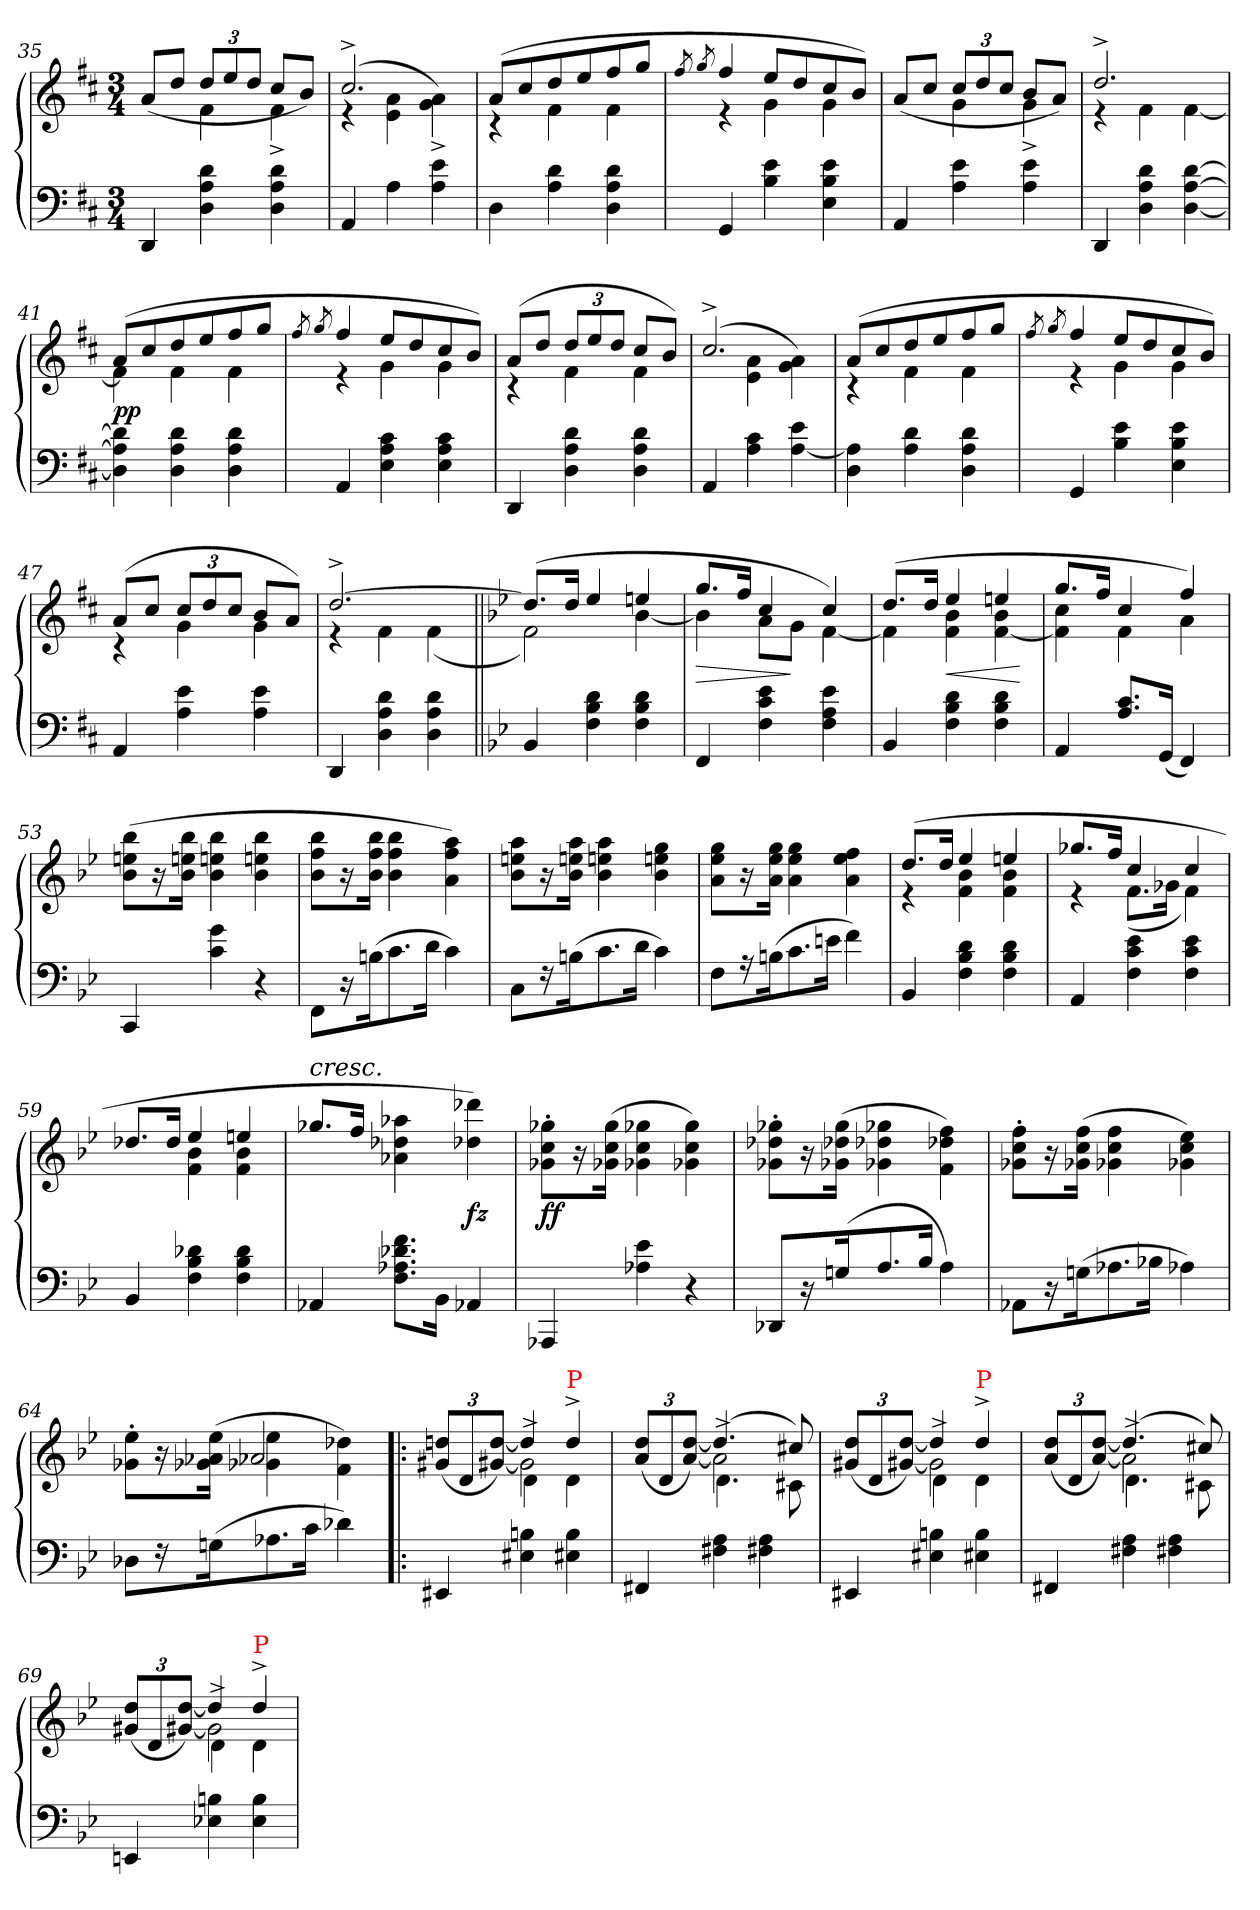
**kern	**kern	**dynam
*part2	*part1	*part1
*staff2	*staff1	*staff1
!!LO:LB:g=z
*clefF4	*clefG2	*
*k[f#c#]	*k[f#c#]	*
*D:	*D:	*
*M3/4	*M3/4	*
=35	=35	=35
*	*^	*
4DD	(>8a/L	4ryy	.
.	8ddJ	.	.
*	*Xbrackettup	*	*
4D 4A 4d	12ddL	4f#	.
.	12ee	.	.
.	12ddJ	.	.
4D 4A 4d	8cc#L	4f#^<	.
.	8bJ)	.	.
=36	=36	=36	=36
4AA	(>2.cc#^>	4r	.
4A	.	4e 4a	.
4A 4e	.	4g^< 4a^<)	.
=37	=37	=37	=37
4D	(>8aL	4r	.
.	8cc#	.	.
4A 4d	8dd	4f#	.
.	8ee	.	.
4D 4A 4d	8ff#	4f#	.
.	8ggJ	.	.
=38	=38	=38	=38
.	8qff#/	.	.
.	8qgg/	.	.
4GG	4ff#	4r	.
4B 4e	8eeL	4g	.
.	8dd	.	.
4E 4B 4e	8cc#	4g	.
.	8bJ)	.	.
=39	=39	=39	=39
4AA	(>8a/L	4ryy	.
.	8cc#J	.	.
4A 4e	12cc#L	4g	.
.	12dd	.	.
.	12cc#J	.	.
4A 4e	8bL	4g^<	.
.	8aJ)	.	.
=40	=40	=40	=40
4DD	2.dd^>	4r	.
4D 4A 4d	.	4f#	.
[4D [4A [4d	.	[4f#	.
!!LO:LB:g=z	!!
=41	=41	=41	=41
4D] 4A] 4d]	(>8aL	4f#]	pp
.	8cc#	.	.
4D 4A 4d	8dd	4f#	.
.	8ee	.	.
4D 4A 4d	8ff#	4f#	.
.	8ggJ	.	.
=42	=42	=42	=42
.	8qff#/	.	.
.	8qgg/	.	.
4AA	4ff#	4r	.
4E 4A 4c#	8eeL	4g	.
.	8dd	.	.
4E 4A 4c#	8cc#	4g	.
.	8bJ)	.	.
=43	=43	=43	=43
4DD	(>8aL	4r	.
.	8ddJ	.	.
4D 4A 4d	12ddL	4f#	.
.	12ee	.	.
.	12ddJ	.	.
4D 4A 4d	8cc#L	4f#	.
.	8bJ)	.	.
=44	=44	=44	=44
4AA	(>2.cc#^>	4ryy	.
4A 4c#	.	4e 4a	.
[4A 4e	.	4g 4a)	.
=45	=45	=45	=45
4D 4A]	(>8aL	4r	.
.	8cc#	.	.
4A 4d	8dd	4f#	.
.	8ee	.	.
4D 4A 4d	8ff#	4f#	.
.	8ggJ	.	.
=46	=46	=46	=46
.	8qff#/	.	.
.	8qgg/	.	.
4GG	4ff#	4r	.
4B 4e	8eeL	4g	.
.	8dd	.	.
4E 4B 4e	8cc#	4g	.
.	8bJ)	.	.
!!LO:LB:g=z	!!
=47	=47	=47	=47
4AA	(>8aL	4r	.
.	8cc#J	.	.
4A 4e	12cc#L	4g	.
.	12dd	.	.
.	12cc#J	.	.
4A 4e	8bL	4g	.
.	8aJ)	.	.
=48	=48	=48	=48
4DD	[2.dd^>	4r	.
4D 4A 4d	.	4f#	.
4D 4A 4d	.	(4f#	.
=49||	=49||	=49||	=49||
*k[b-e-]	*k[b-e-]	*	*
4BB-	(>8.ddL]	2f)	.
.	16ddJk	.	.
4F 4B- 4d	4ee-	.	.
4F 4B- 4d	4een	[4b-	.
=50	=50	=50	=50
!	!	!	!LO:HP:b
4FF	8.ggL	4b-]	>
.	16ffJk	.	.
4F 4c 4e-	4cc	8aL	.
.	.	8gJ	]
4F 4A 4e-	4cc)	[4f	.
=51	=51	=51	=51
4BB-	(>8.ddL	4f]	.
.	16ddJk	.	.
!	!	!	!LO:HP:b
4F 4B- 4d	4ee-	4f 4b-	<
4F 4B- 4d	4een	[4f 4b-	.
*	*v	*v	*
.	.	[
=52	=52	=52
*	*^	*
4AA	4f] 4cc\	8.gg/L	.
.	.	16ffJk	.
8.A\ 8.c\L	4f\	4cc/	.
(<16GG/Jk	.	.	.
4FF)	4a\	4ff/)	.
*	*v	*v	*
!!LO:LB:g=z
=53	=53	=53
4CC	(>8b- 8een 8bb-L	.
.	16r	.
.	16b- 16een 16bb-Jk	.
4c 4g	4b- 4een 4bb-	.
4r	4b- 4een 4bb-	.
=54	=54	=54
8FFL	8b- 8ff 8bb-L	.
16r	16r	.
(>16BnK	16b- 16ff 16bb-Jk	.
8.c	4b- 4ff 4bb-	.
16dJk	.	.
4c)	4a 4ff 4aa)	.
=55	=55	=55
8CL	8b- 8een 8aaL	.
16r	16r	.
(>16BnK	16b- 16een 16aaJk	.
8.c	4b- 4een 4aa	.
16dJk	.	.
4c)	4b- 4een 4gg	.
=56	=56	=56
8FL	8a 8ee- 8ggL	.
16r	16r	.
(>16BnK	16a 16ee- 16ggJk	.
8.c	4a 4ee- 4gg	.
16enJk	.	.
4f)	4a 4ee- 4ff	.
=57	=57	=57
*	*^	*
4BB-	(>8.ddL	4r	.
.	16ddJk	.	.
4F 4B- 4d	4ee-	4f 4b-	.
4F 4B- 4d	4een	4f 4b-	.
!!LO:PB:g=z	!!
=58	=58	=58	=58
4AA	8.gg-XL	4r	.
.	16ffJk	.	.
4F 4c 4e-	4cc	(>8.fL	.
.	.	16g-XJk	.
4F 4c 4e-	4cc	4f)	.
=59	=59	=59	=59
4BB-	8.dd-X/L	4ryy	.
.	16dd-Jk	.	.
4F 4B- 4d-X	4ee-	4f 4b-	.
4F 4B- 4d-	4een	4f 4b-	.
=60	=60	=60	=60
!	!LO:TX:i:t=cresc.	!	!
4AA-X	8.gg-X/L	4ryy	.
.	16ffJk	.	.
8.F 8.A-X 8.d-X 8.fL	2ryy	4a-X 4dd-X 4aa-X	.
16BB-Jk	.	.	.
4AA-X	.	4dd-X 4ddd-X)	fz
*	*v	*v	*
=61	=61	=61
4AAA-X	8g-X'> 8cc'> 8gg-X'>L	ff
.	16r	.
.	(>16g-X 16cc 16gg-Jk	.
4A-X 4e-	4g-X 4cc 4gg-X	.
4r	4g-X 4cc 4gg-)	.
=62	=62	=62
8DD-XL	8g-X'> 8dd-X'> 8gg-X'>L	.
16r	16r	.
(>16GnK	(>16g-X 16dd-X 16gg-Jk	.
8.A	4g-X 4dd-X 4gg-X	.
16B-Jk	.	.
4A)	4f 4dd-X 4ff)	.
!!LO:LB:g=z
=63	=63	=63
8AA-XL	8g-X'> 8cc'> 8ff'>L	.
16r	16r	.
(>16GnK	(>16g-X 16cc 16ffJk	.
8.A-X	4g-X 4cc 4ff	.
16B-XJk	.	.
4A-X)	4g-X 4cc 4ee-)	.
=64	=64	=64
*	*^	*
8D-XL	8g-X'> 8ee-'>L	4ryy	.
16r	16r	.	.
(>16GnK	(>16g-X 16a-X 16ee-Jk	.	.
8.A-X	4g-X\ 4ee-	2a-X/	.
16cJk	.	.	.
4d-X)	4f\ 4dd-X)	.	.
=65!|:	=65!|:	=65!|:	=65!|:
*	*	*^	*
4EE#X	4ryy	(12g#X/ 12ddnL	4ryy	.
.	.	12d	.	.
.	.	[12g#X [>12ddJ)	.	.
4E#X 4Bn	4dd]	2g#]	4d^<\	.
!	!LO:TX:a:color=#FF0000:t=P	!	!	!
4E#X 4B	4dd^<	.	4d\	.
=66	=66	=66	=66	=66
4FF#X	4ryy	(12a/ 12ddL	4ryy	.
.	.	12d	.	.
.	.	[12a [>12ddJ)	.	.
4F#X 4A	(>4.dd]	2a]	4.d^<\	.
4F#X 4A	.	.	.	.
.	8cc#X)	.	8c#X\	.
=67	=67	=67	=67	=67
4EE#X	4ryy	(12g#X/ 12ddL	4ryy	.
.	.	12d	.	.
.	.	[12g#X [>12ddJ)	.	.
4E#X 4Bn	4dd]	2g#]	4d^<\	.
!	!LO:TX:a:color=#FF0000:t=P	!	!	!
4E#X 4B	4dd^<	.	4d\	.
!!LO:LB:g=z	!!	!!
=68	=68	=68	=68	=68
4FF#X	4ryy	(12a/ 12ddL	4ryy	.
.	.	12d	.	.
.	.	[12a [>12ddJ)	.	.
4F#X 4A	(4.dd]	2a]	4.d^<\	.
4F#X 4A	.	.	.	.
.	8cc#X)	.	8c#X\	.
=69	=69	=69	=69	=69
4EEn	4ryy	(12g#X/ 12ddL	4ryy	.
.	.	12d	.	.
.	.	[12g#X [>12ddJ)	.	.
4E-X 4Bn	4dd]	2g#]	4d^<\	.
!	!LO:TX:a:color=#FF0000:t=P	!	!	!
4E- 4B	4dd^<	.	4d\	.
*	*v	*v	*v	*
=	=	=
*-	*-	*-
